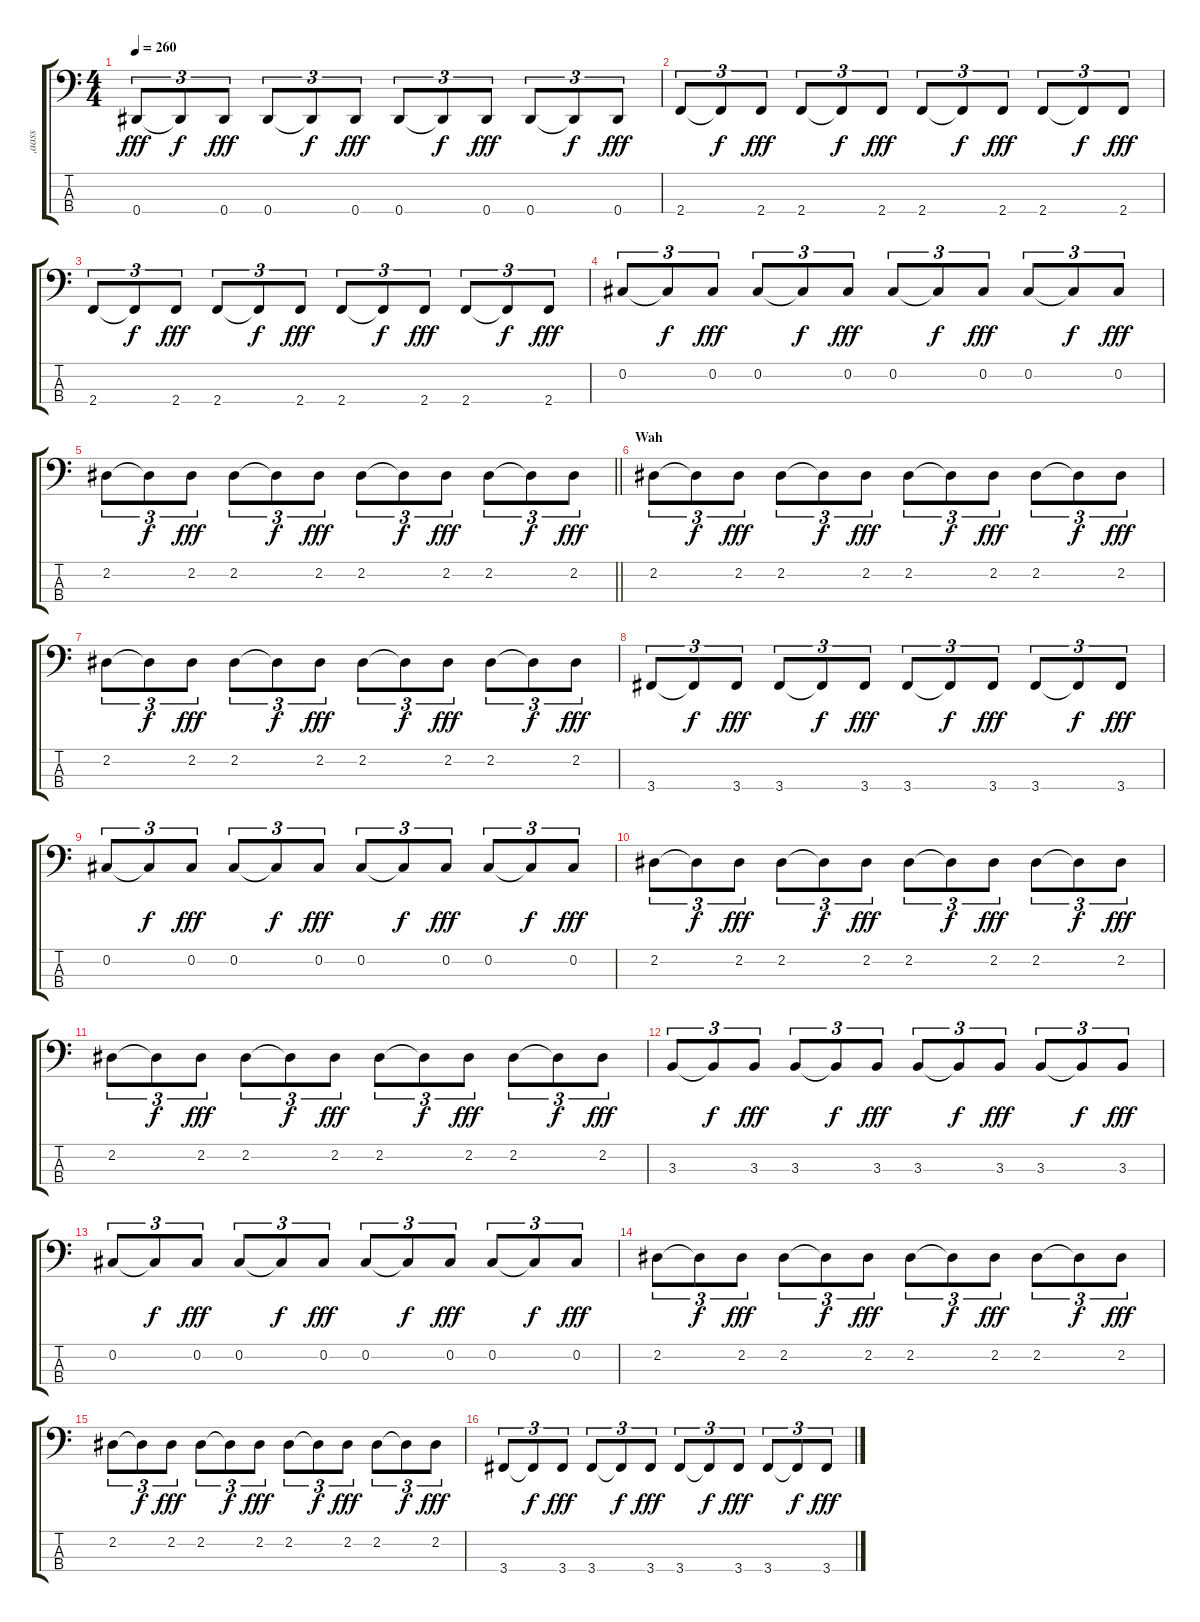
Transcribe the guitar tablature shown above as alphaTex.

\track ("‚aass" "‚aass") {instrument electricbassfinger}
\staff {score tabs}
\tuning (Gb2 Db2 Ab1 Eb1) {hide}
\ts (4 4)
\tempo 260
\clef f4
\ks c
0.4.8{tu (3 2) dy fff} 0.4{t}.8{tu (3 2) dy f} 0.4.8{tu (3 2) dy fff} 0.4.8{tu (3 2)} 0.4{t}.8{tu (3 2) dy f} 0.4.8{tu (3 2) dy fff} 0.4.8{tu (3 2)} 0.4{t}.8{tu (3 2) dy f} 0.4.8{tu (3 2) dy fff} 0.4.8{tu (3 2)} 0.4{t}.8{tu (3 2) dy f} 0.4.8{tu (3 2) dy fff} |
2.4.8{tu (3 2)} 2.4{t}.8{tu (3 2) dy f} 2.4.8{tu (3 2) dy fff} 2.4.8{tu (3 2)} 2.4{t}.8{tu (3 2) dy f} 2.4.8{tu (3 2) dy fff} 2.4.8{tu (3 2)} 2.4{t}.8{tu (3 2) dy f} 2.4.8{tu (3 2) dy fff} 2.4.8{tu (3 2)} 2.4{t}.8{tu (3 2) dy f} 2.4.8{tu (3 2) dy fff} |
2.4.8{tu (3 2)} 2.4{t}.8{tu (3 2) dy f} 2.4.8{tu (3 2) dy fff} 2.4.8{tu (3 2)} 2.4{t}.8{tu (3 2) dy f} 2.4.8{tu (3 2) dy fff} 2.4.8{tu (3 2)} 2.4{t}.8{tu (3 2) dy f} 2.4.8{tu (3 2) dy fff} 2.4.8{tu (3 2)} 2.4{t}.8{tu (3 2) dy f} 2.4.8{tu (3 2) dy fff} |
0.2.8{tu (3 2)} 0.2{t}.8{tu (3 2) dy f} 0.2.8{tu (3 2) dy fff} 0.2.8{tu (3 2)} 0.2{t}.8{tu (3 2) dy f} 0.2.8{tu (3 2) dy fff} 0.2.8{tu (3 2)} 0.2{t}.8{tu (3 2) dy f} 0.2.8{tu (3 2) dy fff} 0.2.8{tu (3 2)} 0.2{t}.8{tu (3 2) dy f} 0.2.8{tu (3 2) dy fff} |
\barLineRight lightlight
2.2.8{tu (3 2)} 2.2{t}.8{tu (3 2) dy f} 2.2.8{tu (3 2) dy fff} 2.2.8{tu (3 2)} 2.2{t}.8{tu (3 2) dy f} 2.2.8{tu (3 2) dy fff} 2.2.8{tu (3 2)} 2.2{t}.8{tu (3 2) dy f} 2.2.8{tu (3 2) dy fff} 2.2.8{tu (3 2)} 2.2{t}.8{tu (3 2) dy f} 2.2.8{tu (3 2) dy fff} |
\section ("" "Wah")
2.2.8{tu (3 2)} 2.2{t}.8{tu (3 2) dy f} 2.2.8{tu (3 2) dy fff} 2.2.8{tu (3 2)} 2.2{t}.8{tu (3 2) dy f} 2.2.8{tu (3 2) dy fff} 2.2.8{tu (3 2)} 2.2{t}.8{tu (3 2) dy f} 2.2.8{tu (3 2) dy fff} 2.2.8{tu (3 2)} 2.2{t}.8{tu (3 2) dy f} 2.2.8{tu (3 2) dy fff} |
2.2.8{tu (3 2)} 2.2{t}.8{tu (3 2) dy f} 2.2.8{tu (3 2) dy fff} 2.2.8{tu (3 2)} 2.2{t}.8{tu (3 2) dy f} 2.2.8{tu (3 2) dy fff} 2.2.8{tu (3 2)} 2.2{t}.8{tu (3 2) dy f} 2.2.8{tu (3 2) dy fff} 2.2.8{tu (3 2)} 2.2{t}.8{tu (3 2) dy f} 2.2.8{tu (3 2) dy fff} |
3.4.8{tu (3 2)} 3.4{t}.8{tu (3 2) dy f} 3.4.8{tu (3 2) dy fff} 3.4.8{tu (3 2)} 3.4{t}.8{tu (3 2) dy f} 3.4.8{tu (3 2) dy fff} 3.4.8{tu (3 2)} 3.4{t}.8{tu (3 2) dy f} 3.4.8{tu (3 2) dy fff} 3.4.8{tu (3 2)} 3.4{t}.8{tu (3 2) dy f} 3.4.8{tu (3 2) dy fff} |
0.2.8{tu (3 2)} 0.2{t}.8{tu (3 2) dy f} 0.2.8{tu (3 2) dy fff} 0.2.8{tu (3 2)} 0.2{t}.8{tu (3 2) dy f} 0.2.8{tu (3 2) dy fff} 0.2.8{tu (3 2)} 0.2{t}.8{tu (3 2) dy f} 0.2.8{tu (3 2) dy fff} 0.2.8{tu (3 2)} 0.2{t}.8{tu (3 2) dy f} 0.2.8{tu (3 2) dy fff} |
2.2.8{tu (3 2)} 2.2{t}.8{tu (3 2) dy f} 2.2.8{tu (3 2) dy fff} 2.2.8{tu (3 2)} 2.2{t}.8{tu (3 2) dy f} 2.2.8{tu (3 2) dy fff} 2.2.8{tu (3 2)} 2.2{t}.8{tu (3 2) dy f} 2.2.8{tu (3 2) dy fff} 2.2.8{tu (3 2)} 2.2{t}.8{tu (3 2) dy f} 2.2.8{tu (3 2) dy fff} |
2.2.8{tu (3 2)} 2.2{t}.8{tu (3 2) dy f} 2.2.8{tu (3 2) dy fff} 2.2.8{tu (3 2)} 2.2{t}.8{tu (3 2) dy f} 2.2.8{tu (3 2) dy fff} 2.2.8{tu (3 2)} 2.2{t}.8{tu (3 2) dy f} 2.2.8{tu (3 2) dy fff} 2.2.8{tu (3 2)} 2.2{t}.8{tu (3 2) dy f} 2.2.8{tu (3 2) dy fff} |
3.3.8{tu (3 2)} 3.3{t}.8{tu (3 2) dy f} 3.3.8{tu (3 2) dy fff} 3.3.8{tu (3 2)} 3.3{t}.8{tu (3 2) dy f} 3.3.8{tu (3 2) dy fff} 3.3.8{tu (3 2)} 3.3{t}.8{tu (3 2) dy f} 3.3.8{tu (3 2) dy fff} 3.3.8{tu (3 2)} 3.3{t}.8{tu (3 2) dy f} 3.3.8{tu (3 2) dy fff} |
0.2.8{tu (3 2)} 0.2{t}.8{tu (3 2) dy f} 0.2.8{tu (3 2) dy fff} 0.2.8{tu (3 2)} 0.2{t}.8{tu (3 2) dy f} 0.2.8{tu (3 2) dy fff} 0.2.8{tu (3 2)} 0.2{t}.8{tu (3 2) dy f} 0.2.8{tu (3 2) dy fff} 0.2.8{tu (3 2)} 0.2{t}.8{tu (3 2) dy f} 0.2.8{tu (3 2) dy fff} |
2.2.8{tu (3 2)} 2.2{t}.8{tu (3 2) dy f} 2.2.8{tu (3 2) dy fff} 2.2.8{tu (3 2)} 2.2{t}.8{tu (3 2) dy f} 2.2.8{tu (3 2) dy fff} 2.2.8{tu (3 2)} 2.2{t}.8{tu (3 2) dy f} 2.2.8{tu (3 2) dy fff} 2.2.8{tu (3 2)} 2.2{t}.8{tu (3 2) dy f} 2.2.8{tu (3 2) dy fff} |
2.2.8{tu (3 2)} 2.2{t}.8{tu (3 2) dy f} 2.2.8{tu (3 2) dy fff} 2.2.8{tu (3 2)} 2.2{t}.8{tu (3 2) dy f} 2.2.8{tu (3 2) dy fff} 2.2.8{tu (3 2)} 2.2{t}.8{tu (3 2) dy f} 2.2.8{tu (3 2) dy fff} 2.2.8{tu (3 2)} 2.2{t}.8{tu (3 2) dy f} 2.2.8{tu (3 2) dy fff} |
3.4.8{tu (3 2)} 3.4{t}.8{tu (3 2) dy f} 3.4.8{tu (3 2) dy fff} 3.4.8{tu (3 2)} 3.4{t}.8{tu (3 2) dy f} 3.4.8{tu (3 2) dy fff} 3.4.8{tu (3 2)} 3.4{t}.8{tu (3 2) dy f} 3.4.8{tu (3 2) dy fff} 3.4.8{tu (3 2)} 3.4{t}.8{tu (3 2) dy f} 3.4.8{tu (3 2) dy fff}
